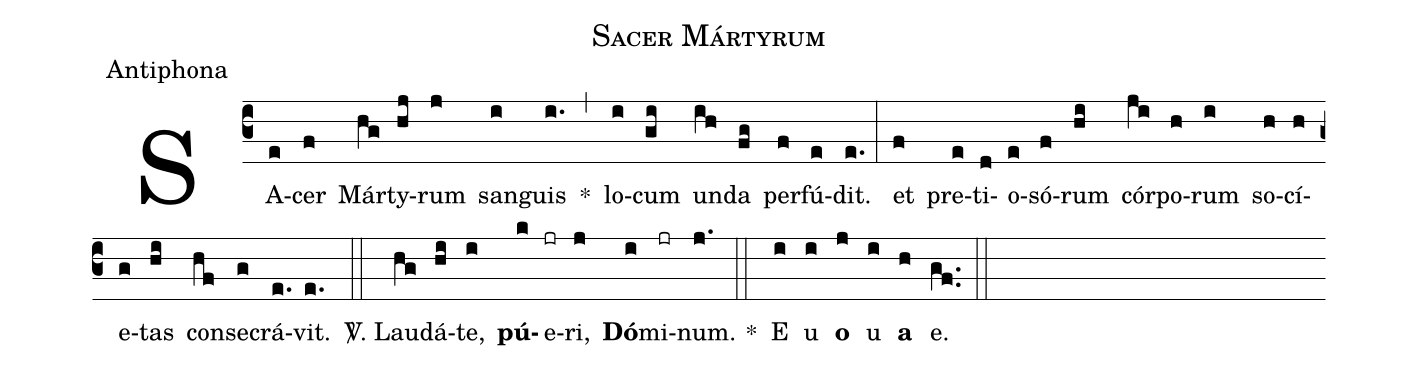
name:Sacer Mártyrum;
office-part:Antiphona;
%%
(c3) SA(e)cer(f) Már(hg)ty(hj)rum(j) san(i)guis(i.) *(,) lo(i)cum(gi) un(ih)da(fg) per(f)fú(e)dit.(e.) (:)
et(f) pre(e)ti(d)o(e)só(f)rum(hi) cór(ji)po(h)rum(i) so(h)cí(h)e(g)tas(hi) con(hf)se(g)crá(e.)vit.(e.) (::)

<sp>V/</sp>. Lau(hg)dá(hi)te,(i) <b>pú</b>(k)e(jr)ri,(j) <b>Dó</b>(i)mi(jr)num. *(j.) (::)

E(i) u(i) <b>o</b>(j) u(i) <b>a</b>(h) e.(gf..) (::)
